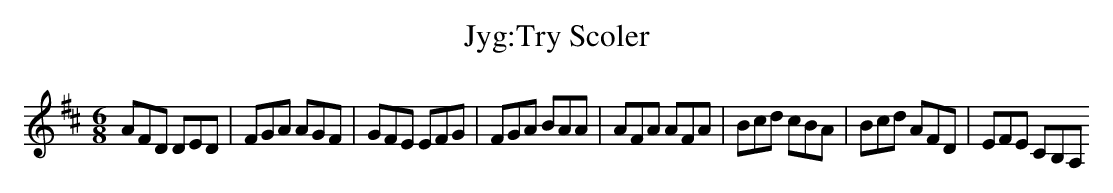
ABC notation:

X:1
T:Jyg:Try Scoler
M:6/8
L:1/8
K:D
AFD DED|FGA AGF|GFE EFG|FGA BAA|AFA AFA|Bcd cBA|Bcd AFD|EFE CB,A,
